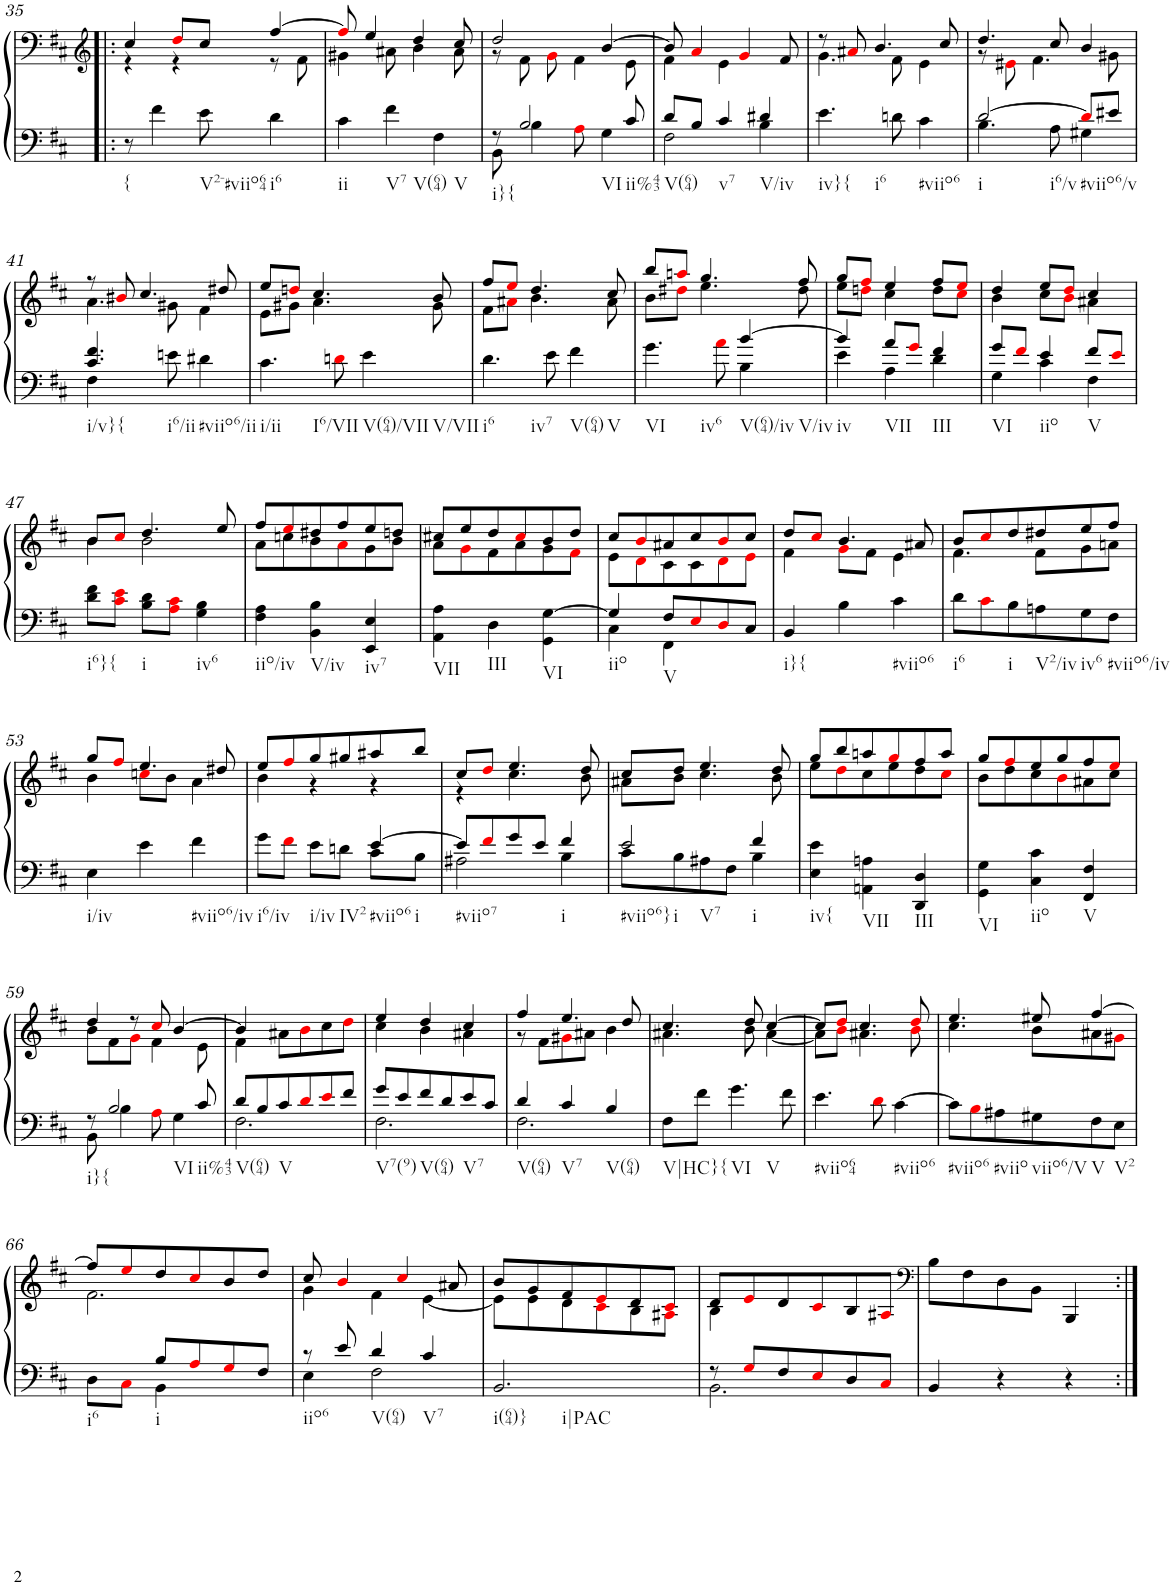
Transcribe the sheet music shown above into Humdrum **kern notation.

**kern	**kern
*part1	*part1
*staff2	*staff1
*I"Piano	*
*I'Pno.	*
!!LO:PB:g=z
*clefF4	*clefG2
*k[f#c#]	*k[f#c#]
*M3/4	*M3/4
=35!|:	=35!|:
*	*^
!LO:TX:b:t={	!	!
8r	4cc#/	4r
4f#\	.	.
.	8ddi/L	4r
!LO:TX:b:t=V2-#viio64	!	!
8e\	8cc#/J	.
!LO:TX:b:t=i6	!	!
4d\	[4ff#/	8r
.	.	8f#\
=36	=36	=36
!LO:TX:b:t=ii	!	!
4c#\	8ff#i/]	4g#X\
.	4ee/	.
!LO:TX:b:t=V7	!	!
!LO:TX:b:t=V(64)	!	!
4f#\	.	8a#X\
.	4dd/	4b\
!LO:TX:b:t=V	!	!
4F#\	.	.
.	8cc#/	8a#\
=37	=37	=37
*^	*	*
!LO:TX:b:t=i}{	!	!	!
8r	8BB\	2dd/	8r
!LO:TX:b:t=VI	!	!	!
2B/	4B\	.	8f#\
.	.	.	8gi\
.	8Ai\	.	4f#\
.	4G\	[4b/	.
!LO:TX:b:t=ii%43	!	!	!
8c#/	.	.	8e\
=38	=38	=38	=38
!LO:TX:b:t=V(64)	!	!	!
8d/L	2F#\	8b/]	4f#\
8B/J	.	4ai/	.
!LO:TX:b:t=v7	!	!	!
4c#/	.	.	4e\
.	.	4gi/	.
!LO:TX:b:t=V/iv	!	!	!
4d#X/	4B\	.	8ryy
.	.	8f#/	8ryy
*v	*v	*	*
=39	=39	=39
!LO:TX:b:t=iv}{	!	!
!LO:TX:b:t=i6	!	!
4.e\	8r	4.g\
.	8a#Xi/	.
.	4.b/	.
8dn\	.	8f#\
!LO:TX:b:t=#viio6	!	!
4c#\	.	4e\
.	8cc#/	.
=40	=40	=40
*^	*	*
!LO:TX:b:t=i	!	!	!
!LO:TX:b:t=i6/v	!	!	!
[2d/	4.B\	4.dd/	8r
.	.	.	8e#Xi\
.	.	.	4.f#\
.	8A\	8cc#/	.
!LO:TX:b:t=#viio6/v	!	!	!
8di/L]	4G#X\	4b/	.
8e#X/J	.	.	8g#X\
!!LO:LB:g=z	!!
=41	=41	=41	=41
!LO:TX:b:t=i/v}{	!	!	!
4.c#/ 4.f#/	4F#\	8r	4.a\
.	.	8b#Xi/	.
.	4ryy	4.cc#/	.
!LO:TX:b:t=i6/ii	!	!	!
8en\	.	.	8g#X\
!LO:TX:b:t=#viio6/ii	!	!	!
4d#X\	4ryy	.	4f#\
.	.	8dd#X/	.
*v	*v	*	*
=42	=42	=42
!LO:TX:b:t=i/ii	!	!
!LO:TX:b:t=I6/VII	!	!
4.c#\	8ee/L	8e\L
.	8ddni/J	8g#X\J
.	4.cc#/	4.a\
8dni\	.	.
!LO:TX:b:t=V(64)/VII	!	!
!LO:TX:b:t=V/VII	!	!
4e\	.	.
.	8b/	8g#\
=43	=43	=43
!LO:TX:b:t=i6	!	!
!LO:TX:b:t=iv7	!	!
4.d\	8ff#/L	8f#\L
.	8eei/J	8a#Xi\J
.	4.dd/	4.b\
8e\	.	.
!LO:TX:b:t=V(64)	!	!
!LO:TX:b:t=V	!	!
4f#\	.	.
.	8cc#/	8a#\
=44	=44	=44
*^	*	*
!LO:TX:b:t=VI	!	!	!
!LO:TX:b:t=iv6	!	!	!
4.g\	4ryy	8bb/L	8b\L
.	.	8aani/J	8dd#Xi\J
.	4ryy	4.gg/	4.ee\
8ai\	.	.	.
!LO:TX:b:t=V(64)/iv	!	!	!
!LO:TX:b:t=V/iv	!	!	!
[4b/	4B\	.	.
.	.	8ff#/	8dd#\
=45	=45	=45	=45
!LO:TX:b:t=iv	!	!	!
4b/]	4e\	8gg/L	8ee\L
.	.	8ff#i/J	8ddni\J
!LO:TX:b:t=VII	!	!	!
8a/L	4A\	4ee/	4cc#\
8gi/J	.	.	.
!LO:TX:b:t=III	!	!	!
4f#/	4d\	8ff#/L	8dd\L
.	.	8eei/J	8cc#i\J
=46	=46	=46	=46
!LO:TX:b:t=VI	!	!	!
8g/L	4G\	4dd/	4b\
8f#i/J	.	.	.
!LO:TX:b:t=iio	!	!	!
4e/	4c#\	8ee/L	8cc#\L
.	.	8ddi/J	8bi\J
!LO:TX:b:t=V	!	!	!
8f#/L	4F#\	4cc#/	4a#X\
8ei/J	.	.	.
*v	*v	*	*
!!LO:LB:g=z	!!
=47	=47	=47
!LO:TX:b:t=i6}{	!	!
8d\ 8f#\L	8b/L	4b\
8c#i\ 8ei\J	8cc#i/J	.
!LO:TX:b:t=i	!	!
8B\ 8d\L	4.dd/	2b\
8Ai\ 8c#i\J	.	.
!LO:TX:b:t=iv6	!	!
4G\ 4B\	.	.
.	8ee/	.
=48	=48	=48
!LO:TX:b:t=iio/iv	!	!
4F#\ 4A\	8ff#/L	8a\L
.	8eei/	8ccn\
!LO:TX:b:t=V/iv	!	!
4BB\ 4B\	8dd#X/	8b\
.	8ff#/	8ai\
!LO:TX:b:t=iv7	!	!
4EE/ 4E/	8ee/	8g\
.	8ddn/J	8b\J
=49	=49	=49
!LO:TX:b:t=VII	!	!
4AA\ 4A\	8cc#X/L	8a\L
.	8ee/	8gi\
!LO:TX:b:t=III	!	!
4D\	8dd/	8f#\
.	8cc#i/	8a\
!LO:TX:b:t=VI	!	!
4GG\ [4G\	8b/	8g\
.	8dd/J	8f#i\J
=50	=50	=50
*^	*	*
!LO:TX:b:t=iio	!	!	!
4G/]	4C#\	8cc#/L	8e\L
.	.	8bi/	8di\
!LO:TX:b:t=V	!	!	!
8F#/L	4FF#\	8a#X/	8c#\
8Ei/	.	8cc#/	8c#\
8Di/	4ryy	8bi/	8di\
8C#/J	.	8cc#/J	8ei\J
*v	*v	*	*
=51	=51	=51
!LO:TX:b:t=i}{	!	!
4BB/	8dd/L	4f#\
.	8cc#i/J	.
4B\	4.b/	8gi\L
.	.	8f#\J
!LO:TX:b:t=#viio6	!	!
4c#\	.	4e\
.	8a#X/	.
=52	=52	=52
!LO:TX:b:t=i6	!	!
8d\L	8b/L	4.f#\
8c#i\	8cc#i/	.
!LO:TX:b:t=i	!	!
8B\	8dd/	.
!LO:TX:b:t=V2/iv	!	!
8An\	8dd#X/	8f#\L
!LO:TX:b:t=iv6	!	!
8G\	8ee/	8g\
!LO:TX:b:t=#viio6/iv	!	!
8F#\J	8ff#/J	8an\J
!!LO:LB:g=z	!!
=53	=53	=53
!LO:TX:b:t=i/iv	!	!
4E\	8gg/L	4b\
.	8ff#i/J	.
4e\	4.ee/	8ccni\L
.	.	8b\J
!LO:TX:b:t=#viio6/iv	!	!
4f#\	.	4a\
.	8dd#X/	.
=54	=54	=54
*^	*	*
!LO:TX:b:t=i6/iv	!	!	!
4ryy	8g\L	8ee/L	4b\
.	8f#i\J	8ff#i/	.
!LO:TX:b:t=i/iv	!	!	!
!LO:TX:b:t=IV2	!	!	!
4ryy	8e\L	8gg/	4r
.	8dn\J	8gg#X/	.
!LO:TX:b:t=#viio6	!	!	!
!LO:TX:b:t=i	!	!	!
[4e/	8c#\L	8aa#X/	4r
.	8B\J	8bb/J	.
=55	=55	=55	=55
!LO:TX:b:t=#viio7	!	!	!
8e/L]	2A#X\	8cc#/L	4r
8f#i/	.	8ddi/J	.
8g/	.	4.ee/	4.cc#\
8e/J	.	.	.
!LO:TX:b:t=i	!	!	!
4f#/	4B\	.	.
.	.	8dd/	8b\
=56	=56	=56	=56
!LO:TX:b:t=#viio6}	!	!	!
!LO:TX:b:t=i	!	!	!
!LO:TX:b:t=V7	!	!	!
2e/	8c#\L	8cc#/L	8a#X\L
.	8B\	8dd/J	8b\J
.	8A#X\	4.ee/	4.cc#\
.	8F#\J	.	.
!LO:TX:b:t=i	!	!	!
4f#/	4B\	.	.
.	.	8dd/	8b\
*v	*v	*	*
=57	=57	=57
!LO:TX:b:t=iv{	!	!
4E\ 4e\	8gg/L	8ee\L
.	8bb/	8ddi\
!LO:TX:b:t=VII	!	!
4AAn\ 4An\	8aan/	8cc#\
.	8ggi/	8ee\
!LO:TX:b:t=III	!	!
4DD/ 4D/	8ff#/	8dd\
.	8aa/J	8cc#i\J
=58	=58	=58
!LO:TX:b:t=VI	!	!
4GG\ 4G\	8gg/L	8b\L
.	8ff#i/	8dd\
!LO:TX:b:t=iio	!	!
4C#\ 4c#\	8ee/	8cc#\
.	8gg/	8bi\
!LO:TX:b:t=V	!	!
4FF#/ 4F#/	8ff#/	8a#X\
.	8eei/J	8cc#\J
!!LO:LB:g=z	!!
=59	=59	=59
*^	*	*
!LO:TX:b:t=i}{	!	!	!
8r	8BB\	4dd/	8b\L
!LO:TX:b:t=VI	!	!	!
2B/	4B\	.	8f#\
.	.	8r	8gi\J
.	8Ai\	8cc#i/	4f#\
.	4G\	[4b/	.
!LO:TX:b:t=ii%43	!	!	!
8c#/	.	.	8e\
=60	=60	=60	=60
!LO:TX:b:t=V(64)	!	!	!
8d/L	2.F#\	4b/]	4f#\
8B/	.	.	.
!LO:TX:b:t=V	!	!	!
8c#/	.	8a#X\L	2ryy
8di/	.	8bi\	.
8ei/	.	8cc#\	.
8f#/J	.	8ddi\J	.
=61	=61	=61	=61
!LO:TX:b:t=V7(9)	!	!	!
8g/L	2.F#\	4ee/	4cc#\
8e/	.	.	.
!LO:TX:b:t=V(64)	!	!	!
8f#/	.	4dd/	4b\
8d/	.	.	.
!LO:TX:b:t=V7	!	!	!
8e/	.	4cc#/	4a#X\
8c#/J	.	.	.
=62	=62	=62	=62
!LO:TX:b:t=V(64)	!	!	!
4d/	2.F#\	4ff#/	8r
.	.	.	8f#\L
!LO:TX:b:t=V7	!	!	!
4c#/	.	4.ee/	8g#Xi\
.	.	.	8a#X\J
!LO:TX:b:t=V(64)	!	!	!
4B/	.	.	4b\
.	.	8dd/	.
*v	*v	*	*
=63	=63	=63
!LO:TX:b:t=V|HC}{	!	!
8F#\L	4.cc#/	4.a#X\
8f#\J	.	.
!LO:TX:b:t=VI	!	!
!LO:TX:b:t=V	!	!
4.g\	.	.
.	8dd/	8b\
.	[4cc#/	[4a#\
8f#\	.	.
=64	=64	=64
!LO:TX:b:t=#viio64	!	!
4.e\	8cc#/L]	8a#\L]
.	8ddi/J	8bi\J
.	4.cc#/	4.a#X\
8di\	.	.
!LO:TX:b:t=#viio6	!	!
[4c#\	.	.
.	8ddi/	8bi\
=65	=65	=65
!LO:TX:b:t=#viio6	!	!
8c#\L]	4.ee/	4.cc#\
8Bi\	.	.
!LO:TX:b:t=#viio	!	!
8A#X\	.	.
!LO:TX:b:t=viio6/V	!	!
8G#X\	8ee#X/	8b\L
!LO:TX:b:t=V	!	!
8F#\	[4ff#/	8a#X\
!LO:TX:b:t=V2	!	!
8E\J	.	8g#Xi\J
!!LO:LB:g=z	!!
=66	=66	=66
*^	*	*
!LO:TX:b:t=i6	!	!	!
4ryy	8D\L	8ff#/L]	2.f#\
.	8C#i\J	8eei/	.
!LO:TX:b:t=i	!	!	!
8B/L	4BB\	8dd/	.
8Ai/	.	8cc#i/	.
8Gi/	4ryy	8b/	.
8F#/J	.	8dd/J	.
=67	=67	=67	=67
!LO:TX:b:t=iio6	!	!	!
8r	4E\	8cc#/	4g\
8e/	.	4bi/	.
!LO:TX:b:t=V(64)	!	!	!
4d/	2F#\	.	4f#\
.	.	4cc#i/	.
!LO:TX:b:t=V7	!	!	!
4c#/	.	.	[4e\
.	.	8a#X/	.
*v	*v	*	*
=68	=68	=68
!LO:TX:b:t=i(64)}	!	!
!LO:TX:b:t=i|PAC	!	!
2.BB/	8b/L	8e\L]
.	8g/	8e\
.	8f#/	8d\
.	8ei/	8c#i\
.	8d/	8B\
.	8c#i/J	8A#Xi\J
=69	=69	=69
*^	*	*
8r	2.BB\	8d/L	4B\
8Gi/L	.	8ei/	.
8F#/	.	8d/	4ryy
8Ei/	.	8c#i/	.
8D/	.	8B/	4ryy
8C#i/J	.	8A#Xi/J	.
*v	*v	*	*
*	*v	*v
=70	=70
*	*clefF4
4BB/	8B\L
.	8F#\
4r	8D\
.	8BB\J
4r	4BBB/
=:|!	=:|!
*-	*-
